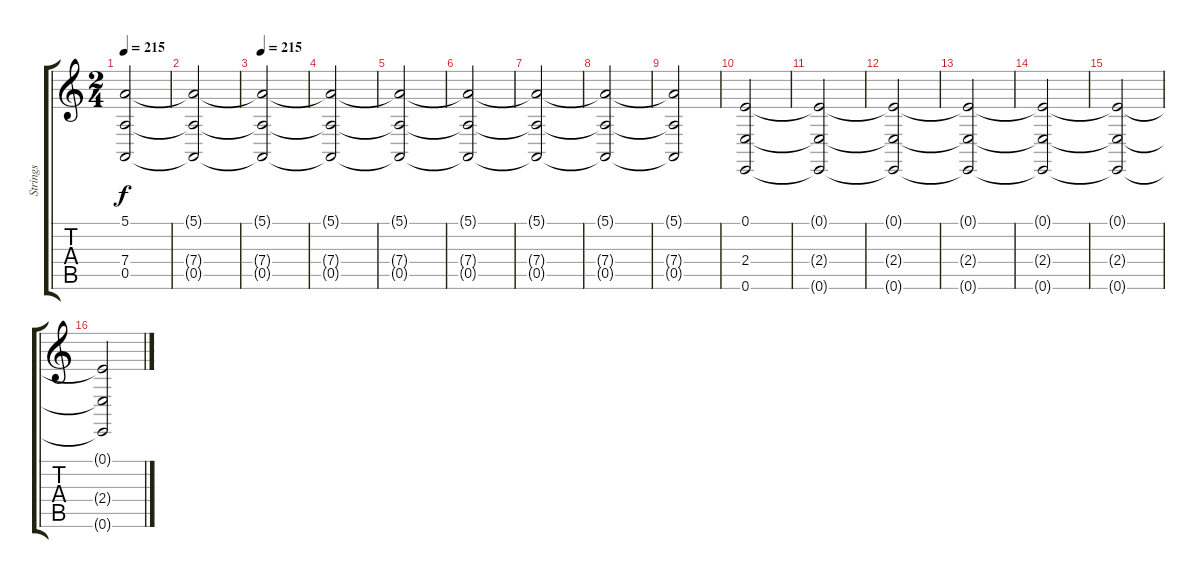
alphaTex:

\track ("Strings" "Strings") {instrument stringensemble2}
\staff {score tabs}
\tuning (E4 B3 G3 D3 A2 E2) {hide}
\ts (2 4)
\tempo 215
\clef g2
\ks c
(5.1{t} 7.4{t} 0.5{t}).2{dy f} |
(5.1{t} 7.4{t} 0.5{t}).2 |
\tempo 215
(5.1{t} 7.4{t} 0.5{t}).2 |
(5.1{t} 7.4{t} 0.5{t}).2 |
(5.1{t} 7.4{t} 0.5{t}).2 |
(5.1{t} 7.4{t} 0.5{t}).2 |
(5.1{t} 7.4{t} 0.5{t}).2 |
(5.1{t} 7.4{t} 0.5{t}).2 |
(5.1{t} 7.4{t} 0.5{t}).2 |
(0.1 2.4 0.6).2 |
(0.1{t} 2.4{t} 0.6{t}).2 |
(0.1{t} 2.4{t} 0.6{t}).2 |
(0.1{t} 2.4{t} 0.6{t}).2 |
(0.1{t} 2.4{t} 0.6{t}).2 |
(0.1{t} 2.4{t} 0.6{t}).2 |
(0.1{t} 2.4{t} 0.6{t}).2
